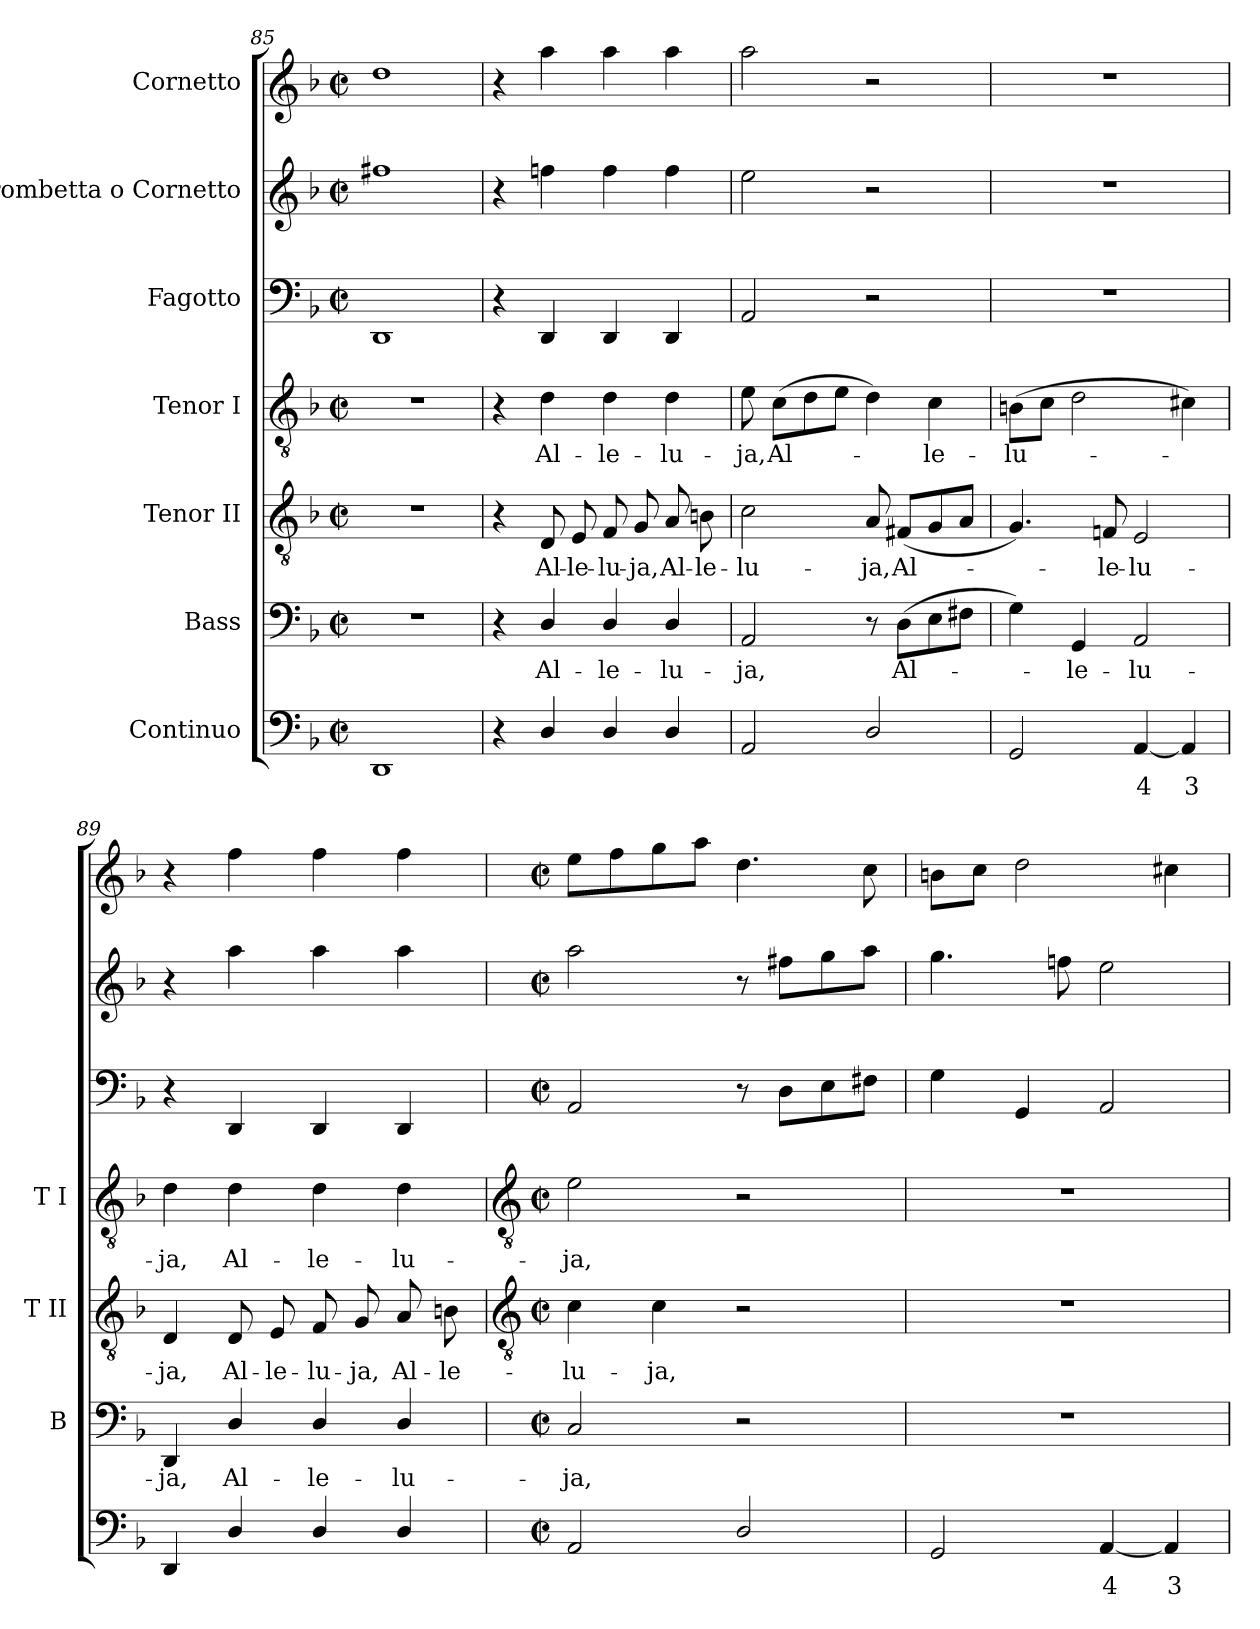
**kern	**text	**kern	**text	**kern	**text	**kern	**text	**kern	**kern	**kern
*part7	*part7	*part6	*part6	*part5	*part5	*part4	*part4	*part3	*part2	*part1
*staff7	*staff7	*staff6	*staff6	*staff5	*staff5	*staff4	*staff4	*staff3	*staff2	*staff1
*I"Continuo	*	*I"Bass	*	*I"Tenor II	*	*I"Tenor I	*	*I"Fagotto	*I"Trombetta o Cornetto	*I"Cornetto
*	*	*I'B	*	*I'T II	*	*I'T I	*	*	*	*
*clefF4	*	*clefF4	*	*clefGv2	*	*clefGv2	*	*clefF4	*clefG2	*clefG2
*k[b-]	*	*k[b-]	*	*k[b-]	*	*k[b-]	*	*k[b-]	*k[b-]	*k[b-]
*F:	*	*F:	*	*F:	*	*F:	*	*F:	*F:	*F:
*M2/2	*	*M2/2	*	*M2/2	*	*M2/2	*	*M2/2	*M2/2	*M2/2
*met(c|)	*	*met(c|)	*	*met(c|)	*	*met(c|)	*	*met(c|)	*met(c|)	*met(c|)
=85	=85	=85	=85	=85	=85	=85	=85	=85	=85	=85
1DD	.	1r	.	1r	.	1r	.	1DD	1ff#X	1dd
=86	=86	=86	=86	=86	=86	=86	=86	=86	=86	=86
4r	.	4r	.	4r	.	4r	.	4r	4r	4r
!	!	!	!LO:LY:b	!	!LO:LY:b	!	!LO:LY:b	!	!	!
4D/	.	4D/	Al-	8D	Al-	4d	Al-	4DD	4ffn	4aa
!	!	!	!	!	!LO:LY:b	!	!	!	!	!
.	.	.	.	8E	-le-	.	.	.	.	.
!	!	!	!LO:LY:b	!	!LO:LY:b	!	!LO:LY:b	!	!	!
4D/	.	4D/	-le-	8F	-lu-	4d	-le-	4DD	4ff	4aa
!	!	!	!	!	!LO:LY:b	!	!	!	!	!
.	.	.	.	8G	-ja,	.	.	.	.	.
!	!	!	!LO:LY:b	!	!LO:LY:b	!	!LO:LY:b	!	!	!
4D/	.	4D/	-lu-	8A	Al-	4d	-lu-	4DD	4ff	4aa
!	!	!	!	!	!LO:LY:b	!	!	!	!	!
.	.	.	.	8Bn	-le-	.	.	.	.	.
=87	=87	=87	=87	=87	=87	=87	=87	=87	=87	=87
!	!	!	!LO:LY:b	!	!LO:LY:b	!	!LO:LY:b	!	!	!
2AA	.	2AA	-ja,	2c	-lu-	8e	-ja,	2AA	2ee	2aa
!	!	!	!	!	!	!	!LO:LY:b	!	!	!
.	.	.	.	.	.	(>8cL	Al-	.	.	.
.	.	.	.	.	.	8d	.	.	.	.
.	.	.	.	.	.	8eJ	.	.	.	.
!	!	!	!	!	!LO:LY:b	!	!	!	!	!
2D/	.	8r	.	8A	-ja,	4d)	.	2r	2r	2r
!	!	!	!LO:LY:b	!	!LO:LY:b	!	!	!	!	!
.	.	(>8DL	Al-	(<8F#XL	Al-	.	.	.	.	.
!	!	!	!	!	!	!	!LO:LY:b	!	!	!
.	.	8E	.	8G	.	4c	le-	.	.	.
.	.	8F#XJ	.	8AJ	.	.	.	.	.	.
=88	=88	=88	=88	=88	=88	=88	=88	=88	=88	=88
!	!	!	!	!	!	!	!LO:LY:b	!	!	!
2GG	.	4G)	.	4.G)	.	(>8BnL	-lu-	1r	1r	1r
.	.	.	.	.	.	8cJ	.	.	.	.
!	!	!	!LO:LY:b	!	!	!	!	!	!	!
.	.	4GG	le-	.	.	2d	.	.	.	.
!	!	!	!	!	!LO:LY:b	!	!	!	!	!
.	.	.	.	8Fn	le-	.	.	.	.	.
!	!LO:LY:b	!	!LO:LY:b	!	!LO:LY:b	!	!	!	!	!
[4AA	4	2AA	-lu-	2E	-lu-	.	.	.	.	.
!	!LO:LY:b	!	!	!	!	!	!	!	!	!
4AA]	3	.	.	.	.	4c#X)	.	.	.	.
=89	=89	=89	=89	=89	=89	=89	=89	=89	=89	=89
!	!	!	!LO:LY:b	!	!LO:LY:b	!	!LO:LY:b	!	!	!
4DD	.	4DD	-ja,	4D	-ja,	4d	ja,	4r	4r	4r
!	!	!	!LO:LY:b	!	!LO:LY:b	!	!LO:LY:b	!	!	!
4D/	.	4D/	Al-	8D	Al-	4d	Al-	4DD	4aa	4ff
!	!	!	!	!	!LO:LY:b	!	!	!	!	!
.	.	.	.	8E	-le-	.	.	.	.	.
!	!	!	!LO:LY:b	!	!LO:LY:b	!	!LO:LY:b	!	!	!
4D/	.	4D/	-le-	8F	-lu-	4d	-le-	4DD	4aa	4ff
!	!	!	!	!	!LO:LY:b	!	!	!	!	!
.	.	.	.	8G	-ja,	.	.	.	.	.
!	!	!	!LO:LY:b	!	!LO:LY:b	!	!LO:LY:b	!	!	!
4D/	.	4D/	-lu-	8A	Al-	4d	-lu-	4DD	4aa	4ff
!	!	!	!	!	!LO:LY:b	!	!	!	!	!
.	.	.	.	8Bn	-le-	.	.	.	.	.
!!LO:LB:g=z
=90	=90	=90	=90	=90	=90	=90	=90	=90	=90	=90
*	*	*	*	*clefGv2	*	*clefGv2	*	*	*	*
*M2/2	*	*M2/2	*	*M2/2	*	*M2/2	*	*M2/2	*M2/2	*M2/2
*met(c|)	*	*met(c|)	*	*met(c|)	*	*met(c|)	*	*met(c|)	*met(c|)	*met(c|)
!	!	!	!LO:LY:b	!	!LO:LY:b	!	!LO:LY:b	!	!	!
2AA	.	2C	-ja,	4c	-lu-	2e	-ja,	2AA	2aa	8eeL
.	.	.	.	.	.	.	.	.	.	8ff
!	!	!	!	!	!LO:LY:b	!	!	!	!	!
.	.	.	.	4c	-ja,	.	.	.	.	8gg
.	.	.	.	.	.	.	.	.	.	8aaJ
2D/	.	2r	.	2r	.	2r	.	8r	8r	4.dd
.	.	.	.	.	.	.	.	8DL	8ff#XL	.
.	.	.	.	.	.	.	.	8E	8gg	.
.	.	.	.	.	.	.	.	8F#XJ	8aaJ	8cc
=91	=91	=91	=91	=91	=91	=91	=91	=91	=91	=91
2GG	.	1r	.	1r	.	1r	.	4G	4.gg	8bnL
.	.	.	.	.	.	.	.	.	.	8ccJ
.	.	.	.	.	.	.	.	4GG	.	2dd
.	.	.	.	.	.	.	.	.	8ffn	.
!	!LO:LY:b	!	!	!	!	!	!	!	!	!
[4AA	4	.	.	.	.	.	.	2AA	2ee	.
!	!LO:LY:b	!	!	!	!	!	!	!	!	!
4AA]	3	.	.	.	.	.	.	.	.	4cc#X
=	=	=	=	=	=	=	=	=	=	=
*-	*-	*-	*-	*-	*-	*-	*-	*-	*-	*-
